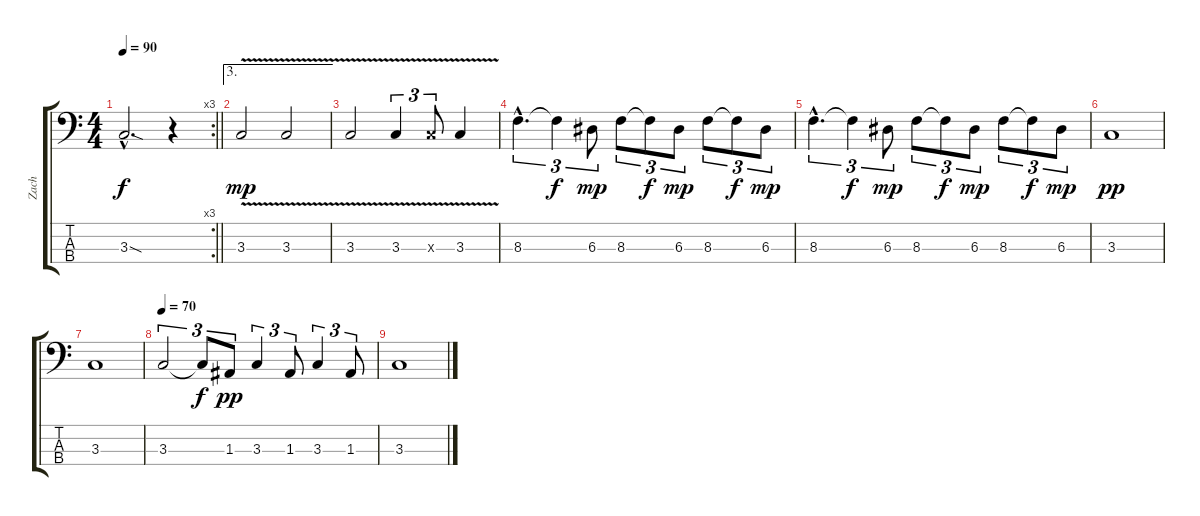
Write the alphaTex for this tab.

\track ("Zach" "Zach") {instrument electricbassfinger}
\staff {score tabs}
\tuning (G2 D2 A1 E1) {hide}
\rc 3
\ts (4 4)
\tempo 90
\clef f4
\barLineRight lightlight
\ks c
3.3{sod hac}.2{d dy f} r.4 |
\ae 3
3.3{v}.2{dy mp} 3.3{v}.2 |
3.3{v}.2 3.3{v}.4{tu (3 2)} 3.3{v x}.8{tu (3 2)} 3.3{v}.4 |
8.3{hac}.4{d tu (3 2)} 8.3{t}.4{tu (3 2) dy f} 6.3.8{tu (3 2) dy mp} 8.3.8{tu (3 2)} 8.3{t}.8{tu (3 2) dy f} 6.3.8{tu (3 2) dy mp} 8.3.8{tu (3 2)} 8.3{t}.8{tu (3 2) dy f} 6.3.8{tu (3 2) dy mp} |
8.3{hac}.4{d tu (3 2)} 8.3{t}.4{tu (3 2) dy f} 6.3.8{tu (3 2) dy mp} 8.3.8{tu (3 2)} 8.3{t}.8{tu (3 2) dy f} 6.3.8{tu (3 2) dy mp} 8.3.8{tu (3 2)} 8.3{t}.8{tu (3 2) dy f} 6.3.8{tu (3 2) dy mp} |
3.3.1{dy pp} |
3.3.1 |
\tempo 70
3.3.2{tu (3 2)} 3.3{t}.8{tu (3 2) dy f} 1.3.8{tu (3 2) dy pp} 3.3.4{tu (3 2)} 1.3.8{tu (3 2)} 3.3.4{tu (3 2)} 1.3.8{tu (3 2)} |
3.3.1
